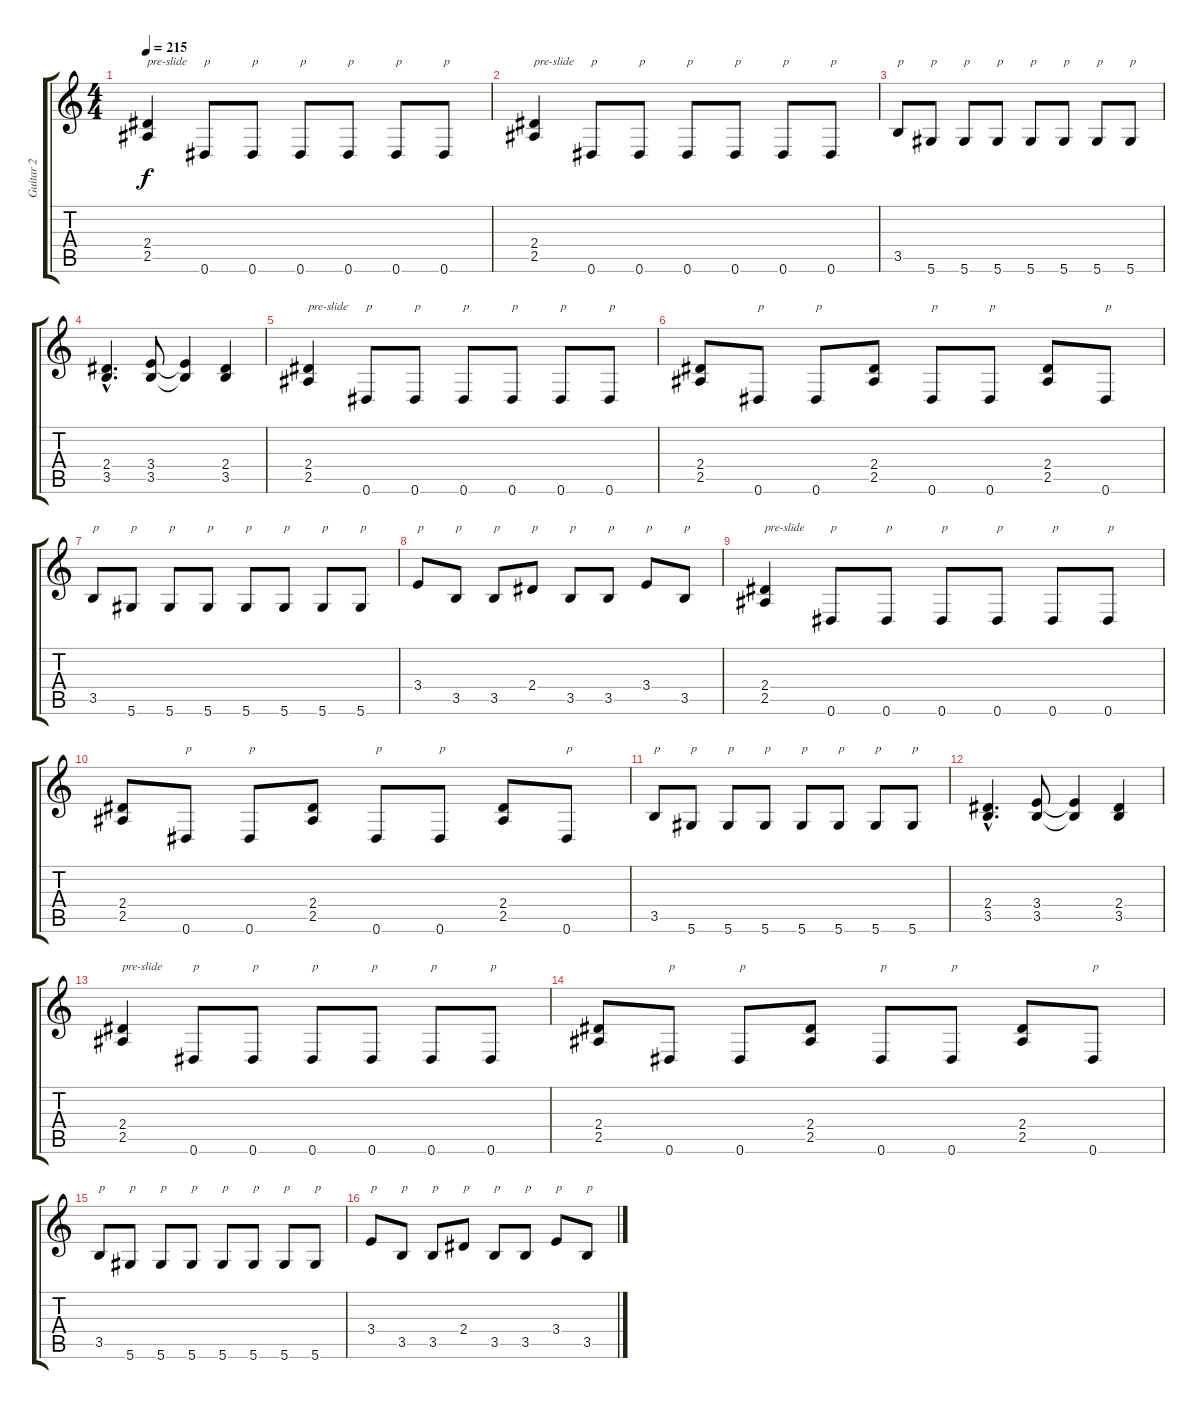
\track ("Guitar 2" "Guitar 2") {instrument distortionguitar}
\staff {score tabs}
\tuning (Eb4 Bb3 Gb3 Db3 Ab2 Eb2) {hide}
\ts (4 4)
\tempo 215
\clef g2
\ks c
(2.4 2.5).4{txt "pre-slide" dy f} 0.6.8{txt "p"} 0.6.8{txt "p"} 0.6.8{txt "p"} 0.6.8{txt "p"} 0.6.8{txt "p"} 0.6.8{txt "p"} |
(2.4 2.5).4{txt "pre-slide"} 0.6.8{txt "p"} 0.6.8{txt "p"} 0.6.8{txt "p"} 0.6.8{txt "p"} 0.6.8{txt "p"} 0.6.8{txt "p"} |
3.5.8{txt "p"} 5.6.8{txt "p"} 5.6.8{txt "p"} 5.6.8{txt "p"} 5.6.8{txt "p"} 5.6.8{txt "p"} 5.6.8{txt "p"} 5.6.8{txt "p"} |
(2.4{hac} 3.5{hac}).4{d} (3.4 3.5).8 (3.4{t} 3.5{t}).4 (2.4 3.5).4 |
(2.4 2.5).4{txt "pre-slide"} 0.6.8{txt "p"} 0.6.8{txt "p"} 0.6.8{txt "p"} 0.6.8{txt "p"} 0.6.8{txt "p"} 0.6.8{txt "p"} |
(2.4 2.5).8 0.6.8{txt "p"} 0.6.8{txt "p"} (2.4 2.5).8 0.6.8{txt "p"} 0.6.8{txt "p"} (2.4 2.5).8 0.6.8{txt "p"} |
3.5.8{txt "p"} 5.6.8{txt "p"} 5.6.8{txt "p"} 5.6.8{txt "p"} 5.6.8{txt "p"} 5.6.8{txt "p"} 5.6.8{txt "p"} 5.6.8{txt "p"} |
3.4.8{txt "p"} 3.5.8{txt "p"} 3.5.8{txt "p"} 2.4.8{txt "p"} 3.5.8{txt "p"} 3.5.8{txt "p"} 3.4.8{txt "p"} 3.5.8{txt "p"} |
(2.4 2.5).4{txt "pre-slide"} 0.6.8{txt "p"} 0.6.8{txt "p"} 0.6.8{txt "p"} 0.6.8{txt "p"} 0.6.8{txt "p"} 0.6.8{txt "p"} |
(2.4 2.5).8 0.6.8{txt "p"} 0.6.8{txt "p"} (2.4 2.5).8 0.6.8{txt "p"} 0.6.8{txt "p"} (2.4 2.5).8 0.6.8{txt "p"} |
3.5.8{txt "p"} 5.6.8{txt "p"} 5.6.8{txt "p"} 5.6.8{txt "p"} 5.6.8{txt "p"} 5.6.8{txt "p"} 5.6.8{txt "p"} 5.6.8{txt "p"} |
(2.4{hac} 3.5{hac}).4{d} (3.4 3.5).8 (3.4{t} 3.5{t}).4 (2.4 3.5).4 |
(2.4 2.5).4{txt "pre-slide"} 0.6.8{txt "p"} 0.6.8{txt "p"} 0.6.8{txt "p"} 0.6.8{txt "p"} 0.6.8{txt "p"} 0.6.8{txt "p"} |
(2.4 2.5).8 0.6.8{txt "p"} 0.6.8{txt "p"} (2.4 2.5).8 0.6.8{txt "p"} 0.6.8{txt "p"} (2.4 2.5).8 0.6.8{txt "p"} |
3.5.8{txt "p"} 5.6.8{txt "p"} 5.6.8{txt "p"} 5.6.8{txt "p"} 5.6.8{txt "p"} 5.6.8{txt "p"} 5.6.8{txt "p"} 5.6.8{txt "p"} |
3.4.8{txt "p"} 3.5.8{txt "p"} 3.5.8{txt "p"} 2.4.8{txt "p"} 3.5.8{txt "p"} 3.5.8{txt "p"} 3.4.8{txt "p"} 3.5.8{txt "p"}
